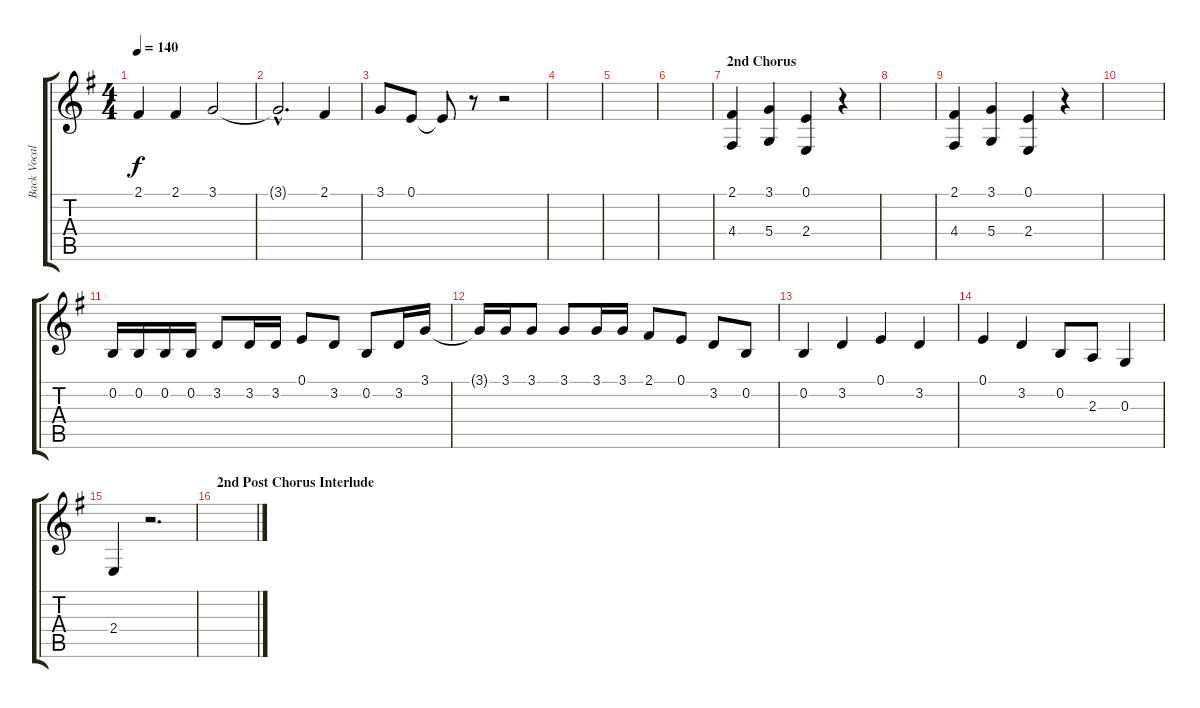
\track ("Back Vocals/Harmonies" "Back Vocal") {instrument lead1square}
\staff {score tabs}
\tuning (E4 B3 G3 D3 A2 E2) {hide}
\ts (4 4)
\tempo 140
\clef g2
\ks g
2.1.4{dy f} 2.1.4 3.1.2 |
3.1{hac t}.2{d} 2.1.4 |
3.1.8 0.1.8 0.1{t}.8 r.8 r.2 |
|
|
|
\section ("" "2nd Chorus")
(2.1 4.4).4 (3.1 5.4).4 (0.1 2.4).4 r.4 |
|
(2.1 4.4).4 (3.1 5.4).4 (0.1 2.4).4 r.4 |
|
0.2.16 0.2.16 0.2.16 0.2.16 3.2.8 3.2.16 3.2.16 0.1.8 3.2.8 0.2.8 3.2.16 3.1.16 |
3.1{t}.16 3.1.16 3.1.8 3.1.8 3.1.16 3.1.16 2.1.8 0.1.8 3.2.8 0.2.8 |
0.2.4 3.2.4 0.1.4 3.2.4 |
0.1.4 3.2.4 0.2.8 2.3.8 0.3.4 |
2.4.4 r.2{d} |
\section ("" "2nd Post Chorus Interlude")
